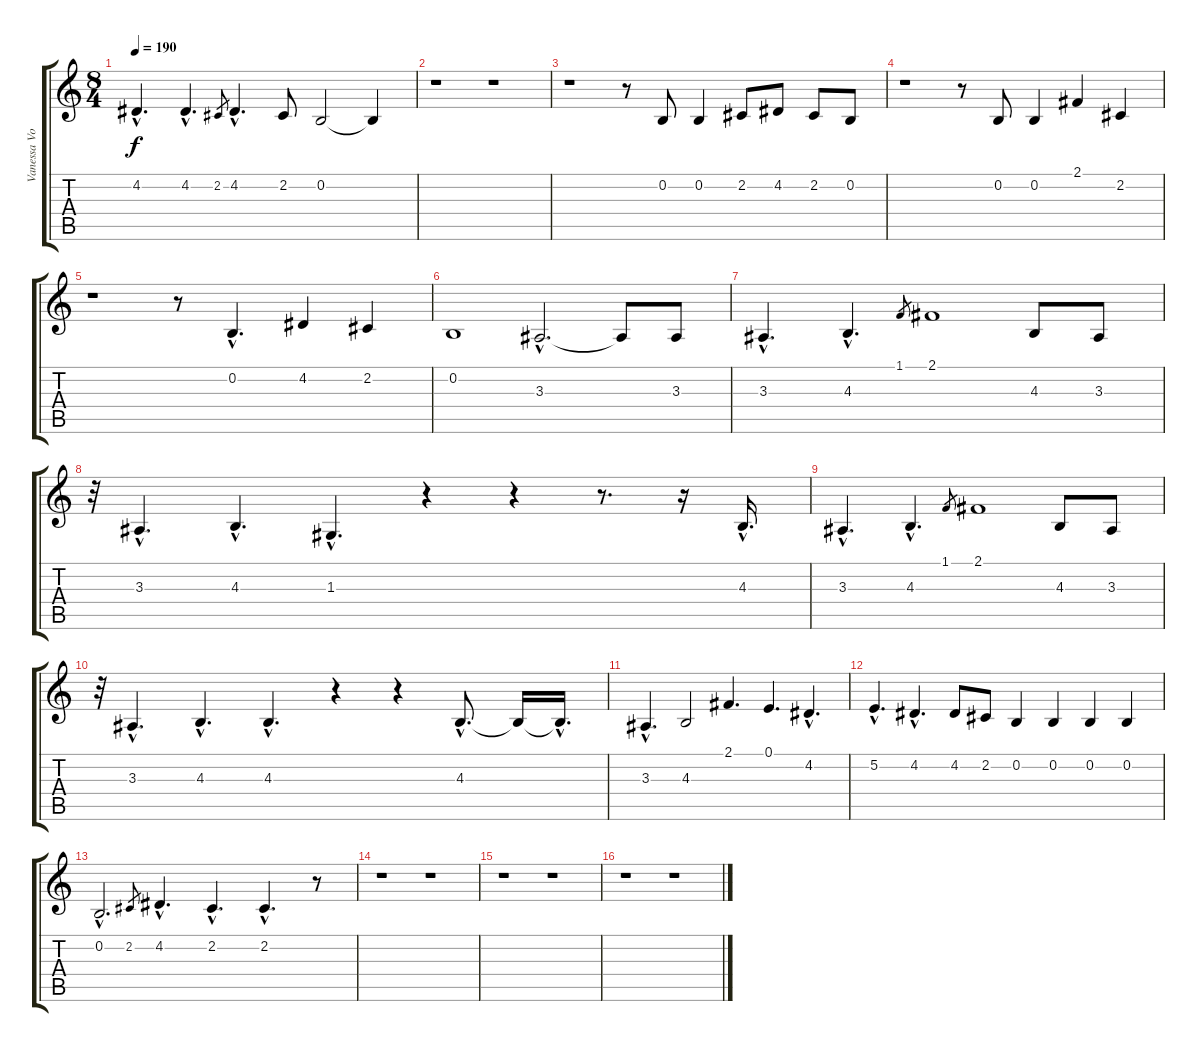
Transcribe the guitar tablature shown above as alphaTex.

\track ("Vanessa Vocals" "Vanessa Vo") {instrument clarinet}
\staff {score tabs}
\tuning (E4 B3 G3 D3 A2 E2) {hide}
\ts (8 4)
\tempo 190
\clef g2
\ks c
4.2{hac}.4{d dy f} 4.2{hac}.4{d} 2.2.8{gr} 4.2{hac}.4{d} 2.2.8 0.2.2 0.2{t}.4 |
r.1 r.1 |
r.1 r.8 0.2.8 0.2.4 2.2.8 4.2.8 2.2.8 0.2.8 |
r.1 r.8 0.2.8 0.2.4 2.1.4 2.2.4 |
r.1 r.8 0.2{hac}.4{d} 4.2.4 2.2.4 |
0.2.1 3.3{hac}.2{d} 3.3{t}.8 3.3.8 |
3.3{hac}.4{d} 4.3{hac}.4{d} 1.1.8{gr} 2.1.1 4.3.8 3.3.8 |
r.32 3.3{hac}.4{d} 4.3{hac}.4{d} 1.3{hac}.4{d} r.4 r.4 r.8{d} r.16 4.3{hac}.16{d} |
3.3{hac}.4{d} 4.3{hac}.4{d} 1.1.8{gr} 2.1.1 4.3.8 3.3.8 |
r.32 3.3{hac}.4{d} 4.3{hac}.4{d} 4.3{hac}.4{d} r.4 r.4 4.3{hac}.8{d} 4.3{t}.16 4.3{hac t}.16{d} |
3.3{hac}.4{d} 4.3.2 2.1.4{d} 0.1.4{d} 4.2{hac}.4{d} |
5.2{hac}.4{d} 4.2{hac}.4{d} 4.2.8 2.2.8 0.2.4 0.2.4 0.2.4 0.2.4 |
0.2{hac}.2{d} 2.2.8{gr} 4.2{hac}.4{d} 2.2{hac}.4{d} 2.2{hac}.4{d} r.8 |
r.1 r.1 |
r.1 r.1 |
r.1 r.1
